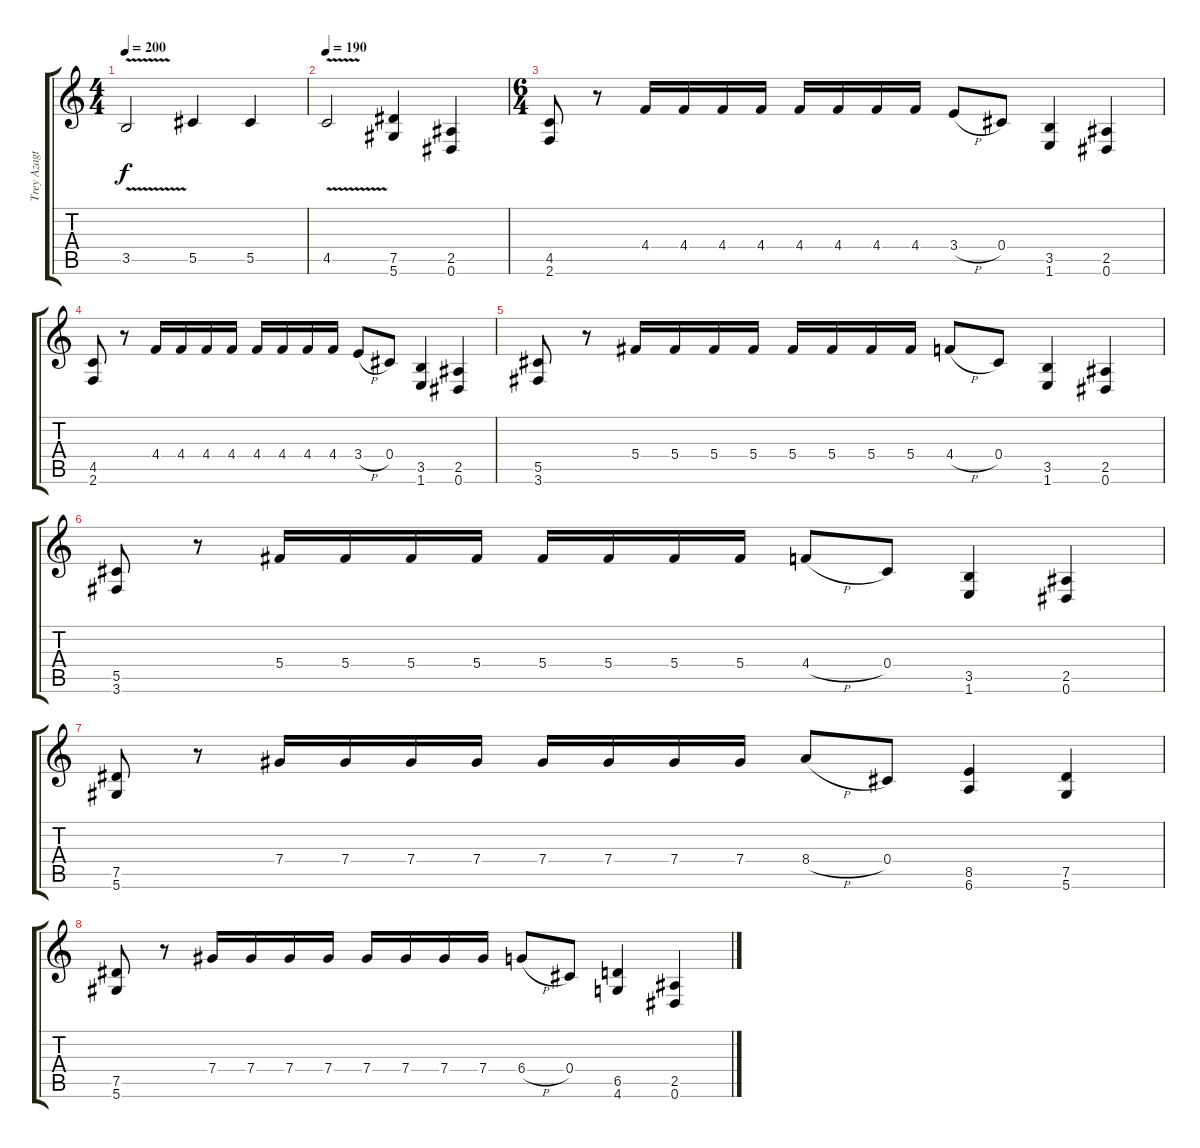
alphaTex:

\track ("Trey Azagthoth" "Trey Azagt") {instrument overdrivenguitar}
\staff {score tabs}
\tuning (Eb4 Bb3 Gb3 Db3 Ab2 Eb2) {hide}
\ts (4 4)
\tempo 200
\clef g2
\ks c
3.5{v}.2{dy f} 5.5.4 5.5.4 |
\tempo 190
4.5{v}.2 (7.5 5.6).4 (2.5 0.6).4 |
\ts (6 4)
(4.5 2.6).8 r.8 4.4.16 4.4.16 4.4.16 4.4.16 4.4.16 4.4.16 4.4.16 4.4.16 3.4{h}.8 0.4.8 (3.5 1.6).4 (2.5 0.6).4 |
(4.5 2.6).8 r.8 4.4.16 4.4.16 4.4.16 4.4.16 4.4.16 4.4.16 4.4.16 4.4.16 3.4{h}.8 0.4.8 (3.5 1.6).4 (2.5 0.6).4 |
(5.5 3.6).8 r.8 5.4.16 5.4.16 5.4.16 5.4.16 5.4.16 5.4.16 5.4.16 5.4.16 4.4{h}.8 0.4.8 (3.5 1.6).4 (2.5 0.6).4 |
(5.5 3.6).8 r.8 5.4.16 5.4.16 5.4.16 5.4.16 5.4.16 5.4.16 5.4.16 5.4.16 4.4{h}.8 0.4.8 (3.5 1.6).4 (2.5 0.6).4 |
(7.5 5.6).8 r.8 7.4.16 7.4.16 7.4.16 7.4.16 7.4.16 7.4.16 7.4.16 7.4.16 8.4{h}.8 0.4.8 (8.5 6.6).4 (7.5 5.6).4 |
(7.5 5.6).8 r.8 7.4.16 7.4.16 7.4.16 7.4.16 7.4.16 7.4.16 7.4.16 7.4.16 6.4{h}.8 0.4.8 (6.5 4.6).4 (2.5 0.6).4
